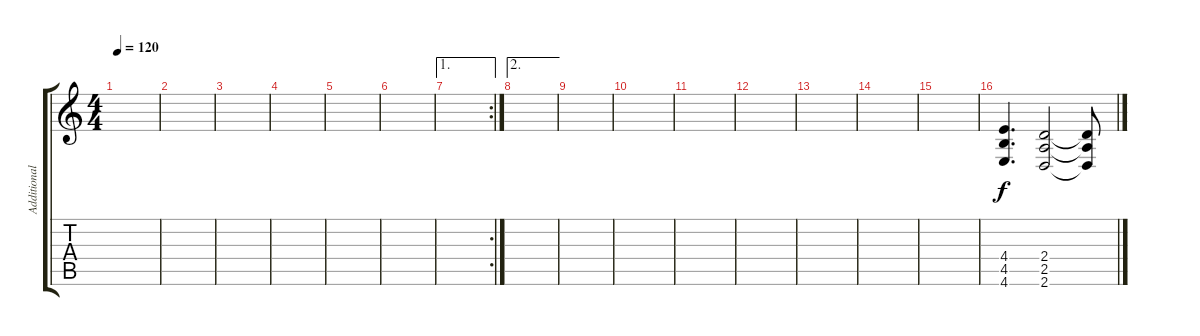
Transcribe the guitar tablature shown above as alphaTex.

\track ("Additional Rhythm" "Additional") {instrument overdrivenguitar}
\staff {score tabs}
\tuning (D4 A3 F3 C3 G2 C2) {hide}
\ts (4 4)
\tempo 120
\clef g2
\ks c
|
|
|
|
|
|
\ae 1
\rc 2
|
\ae 2
|
|
|
|
|
|
|
|
(4.4 4.5 4.6).4{d} (2.4 2.5 2.6).2 (2.4{t} 2.5{t} 2.6{t}).8
